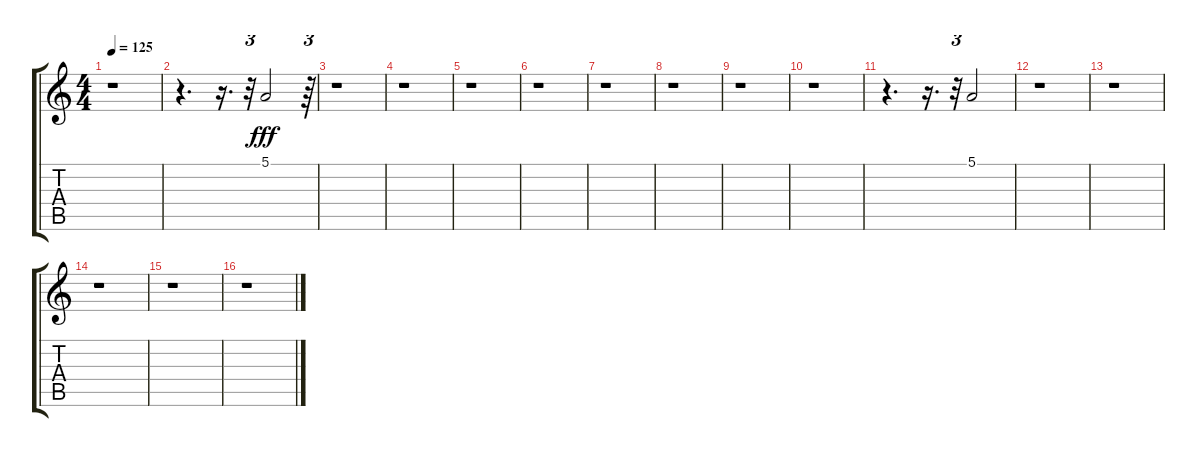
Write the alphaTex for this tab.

\track "" {instrument reversecymbal}
\staff {score tabs}
\tuning (E4 B3 G3 D3 A2 E2) {hide}
\ts (4 4)
\tempo 125
\clef g2
\ks c
r.1{dy f} |
r.4{d} r.16{d} r.32{tu (3 2)} 5.1.2{dy fff instrument reversecymbal} r.64{tu (3 2)} |
r.1 |
r.1 |
r.1 |
r.1 |
r.1 |
r.1 |
r.1 |
r.1 |
r.4{d} r.16{d} r.32{tu (3 2)} 5.1.2 |
r.1 |
r.1 |
r.1 |
r.1 |
r.1
